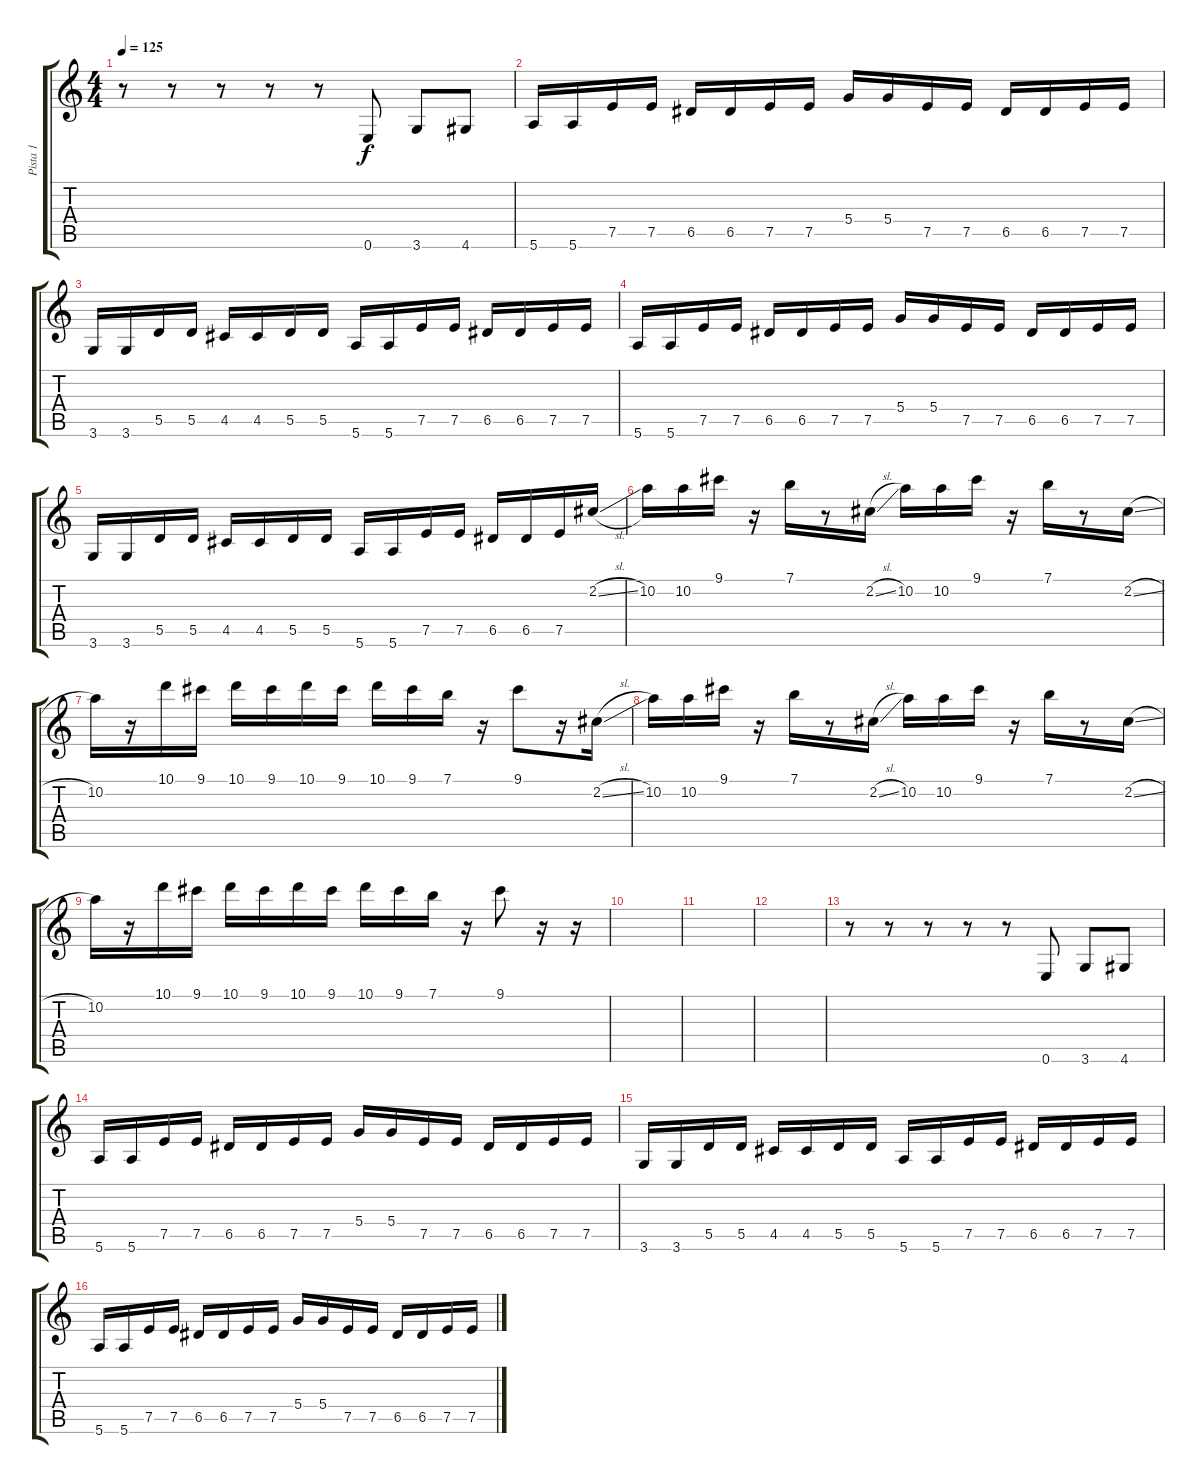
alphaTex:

\track ("Pista 1" "Pista 1") {instrument electricguitarclean}
\staff {score tabs}
\tuning (E4 B3 G3 D3 A2 E2) {hide}
\ts (4 4)
\tempo 125
\clef g2
\ks c
r.8{dy f} r.8 r.8 r.8 r.8 0.6.8 3.6.8 4.6.8 |
5.6.16 5.6.16 7.5.16 7.5.16 6.5.16 6.5.16 7.5.16 7.5.16 5.4.16 5.4.16 7.5.16 7.5.16 6.5.16 6.5.16 7.5.16 7.5.16 |
3.6.16 3.6.16 5.5.16 5.5.16 4.5.16 4.5.16 5.5.16 5.5.16 5.6.16 5.6.16 7.5.16 7.5.16 6.5.16 6.5.16 7.5.16 7.5.16 |
5.6.16 5.6.16 7.5.16 7.5.16 6.5.16 6.5.16 7.5.16 7.5.16 5.4.16 5.4.16 7.5.16 7.5.16 6.5.16 6.5.16 7.5.16 7.5.16 |
3.6.16 3.6.16 5.5.16 5.5.16 4.5.16 4.5.16 5.5.16 5.5.16 5.6.16 5.6.16 7.5.16 7.5.16 6.5.16 6.5.16 7.5.16 2.2{sl}.16 |
10.2.16 10.2.16 9.1.16 r.16 7.1.16 r.8 2.2{sl}.16 10.2.16 10.2.16 9.1.16 r.16 7.1.16 r.8 2.2{sl}.16 |
10.2.16 r.16 10.1.16 9.1.16 10.1.16 9.1.16 10.1.16 9.1.16 10.1.16 9.1.16 7.1.16 r.16 9.1.8 r.16 2.2{sl}.16 |
10.2.16 10.2.16 9.1.16 r.16 7.1.16 r.8 2.2{sl}.16 10.2.16 10.2.16 9.1.16 r.16 7.1.16 r.8 2.2{sl}.16 |
10.2.16 r.16 10.1.16 9.1.16 10.1.16 9.1.16 10.1.16 9.1.16 10.1.16 9.1.16 7.1.16 r.16 9.1.8 r.16 r.16 |
|
|
|
r.8 r.8 r.8 r.8 r.8 0.6.8 3.6.8 4.6.8 |
5.6.16 5.6.16 7.5.16 7.5.16 6.5.16 6.5.16 7.5.16 7.5.16 5.4.16 5.4.16 7.5.16 7.5.16 6.5.16 6.5.16 7.5.16 7.5.16 |
3.6.16 3.6.16 5.5.16 5.5.16 4.5.16 4.5.16 5.5.16 5.5.16 5.6.16 5.6.16 7.5.16 7.5.16 6.5.16 6.5.16 7.5.16 7.5.16 |
5.6.16 5.6.16 7.5.16 7.5.16 6.5.16 6.5.16 7.5.16 7.5.16 5.4.16 5.4.16 7.5.16 7.5.16 6.5.16 6.5.16 7.5.16 7.5.16
